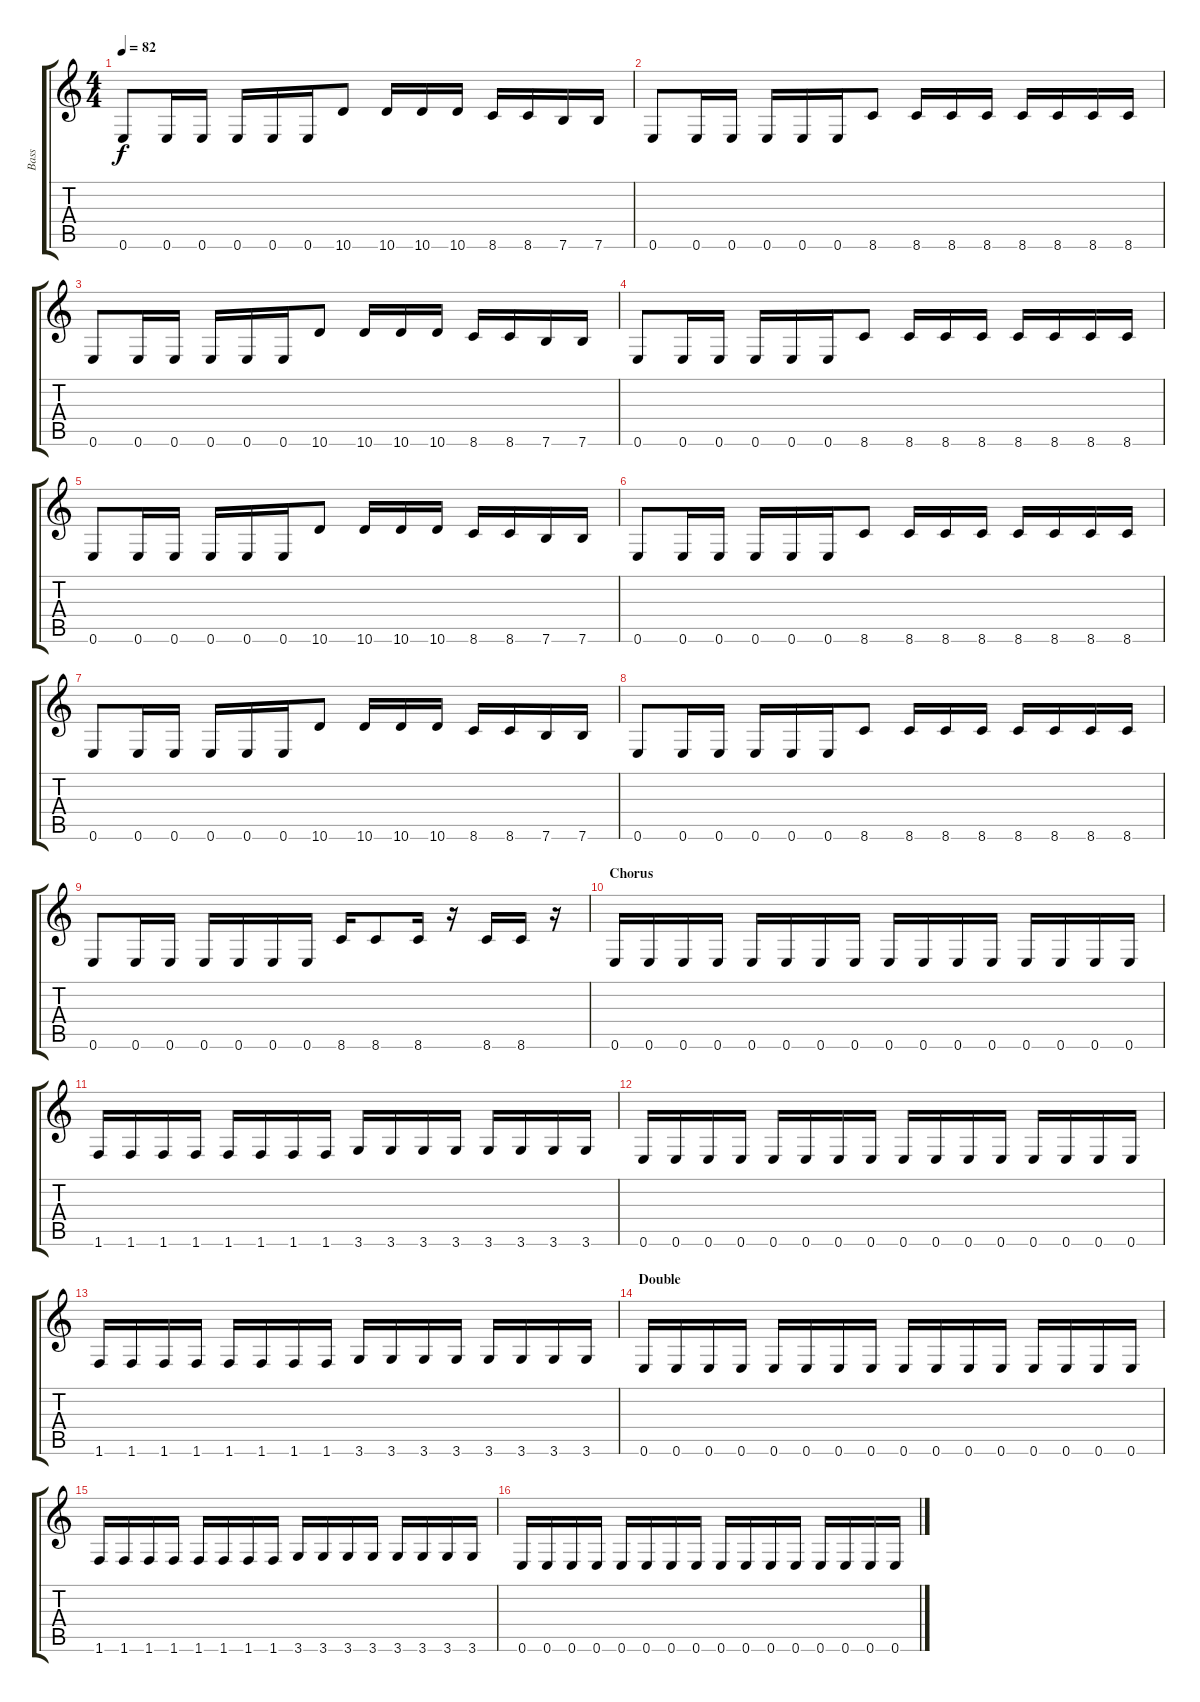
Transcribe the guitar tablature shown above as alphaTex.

\track ("Bass" "Bass") {instrument electricbassfinger}
\staff {score tabs}
\tuning (E4 B3 G3 D3 A2 E2) {hide}
\ts (4 4)
\tempo 82
\clef g2
\ks c
0.6.8{dy f} 0.6.16 0.6.16 0.6.16 0.6.16 0.6.16 10.6.8 10.6.16 10.6.16 10.6.16 8.6.16 8.6.16 7.6.16 7.6.16 |
0.6.8 0.6.16 0.6.16 0.6.16 0.6.16 0.6.16 8.6.8 8.6.16 8.6.16 8.6.16 8.6.16 8.6.16 8.6.16 8.6.16 |
0.6.8 0.6.16 0.6.16 0.6.16 0.6.16 0.6.16 10.6.8 10.6.16 10.6.16 10.6.16 8.6.16 8.6.16 7.6.16 7.6.16 |
0.6.8 0.6.16 0.6.16 0.6.16 0.6.16 0.6.16 8.6.8 8.6.16 8.6.16 8.6.16 8.6.16 8.6.16 8.6.16 8.6.16 |
0.6.8 0.6.16 0.6.16 0.6.16 0.6.16 0.6.16 10.6.8 10.6.16 10.6.16 10.6.16 8.6.16 8.6.16 7.6.16 7.6.16 |
0.6.8 0.6.16 0.6.16 0.6.16 0.6.16 0.6.16 8.6.8 8.6.16 8.6.16 8.6.16 8.6.16 8.6.16 8.6.16 8.6.16 |
0.6.8 0.6.16 0.6.16 0.6.16 0.6.16 0.6.16 10.6.8 10.6.16 10.6.16 10.6.16 8.6.16 8.6.16 7.6.16 7.6.16 |
0.6.8 0.6.16 0.6.16 0.6.16 0.6.16 0.6.16 8.6.8 8.6.16 8.6.16 8.6.16 8.6.16 8.6.16 8.6.16 8.6.16 |
0.6.8 0.6.16 0.6.16 0.6.16 0.6.16 0.6.16 0.6.16 8.6.16 8.6.8 8.6.16 r.16 8.6.16 8.6.16 r.16 |
\section ("" "Chorus")
0.6.16 0.6.16 0.6.16 0.6.16 0.6.16 0.6.16 0.6.16 0.6.16 0.6.16 0.6.16 0.6.16 0.6.16 0.6.16 0.6.16 0.6.16 0.6.16 |
1.6.16 1.6.16 1.6.16 1.6.16 1.6.16 1.6.16 1.6.16 1.6.16 3.6.16 3.6.16 3.6.16 3.6.16 3.6.16 3.6.16 3.6.16 3.6.16 |
0.6.16 0.6.16 0.6.16 0.6.16 0.6.16 0.6.16 0.6.16 0.6.16 0.6.16 0.6.16 0.6.16 0.6.16 0.6.16 0.6.16 0.6.16 0.6.16 |
1.6.16 1.6.16 1.6.16 1.6.16 1.6.16 1.6.16 1.6.16 1.6.16 3.6.16 3.6.16 3.6.16 3.6.16 3.6.16 3.6.16 3.6.16 3.6.16 |
\section ("" "Double")
0.6.16 0.6.16 0.6.16 0.6.16 0.6.16 0.6.16 0.6.16 0.6.16 0.6.16 0.6.16 0.6.16 0.6.16 0.6.16 0.6.16 0.6.16 0.6.16 |
1.6.16 1.6.16 1.6.16 1.6.16 1.6.16 1.6.16 1.6.16 1.6.16 3.6.16 3.6.16 3.6.16 3.6.16 3.6.16 3.6.16 3.6.16 3.6.16 |
0.6.16 0.6.16 0.6.16 0.6.16 0.6.16 0.6.16 0.6.16 0.6.16 0.6.16 0.6.16 0.6.16 0.6.16 0.6.16 0.6.16 0.6.16 0.6.16
